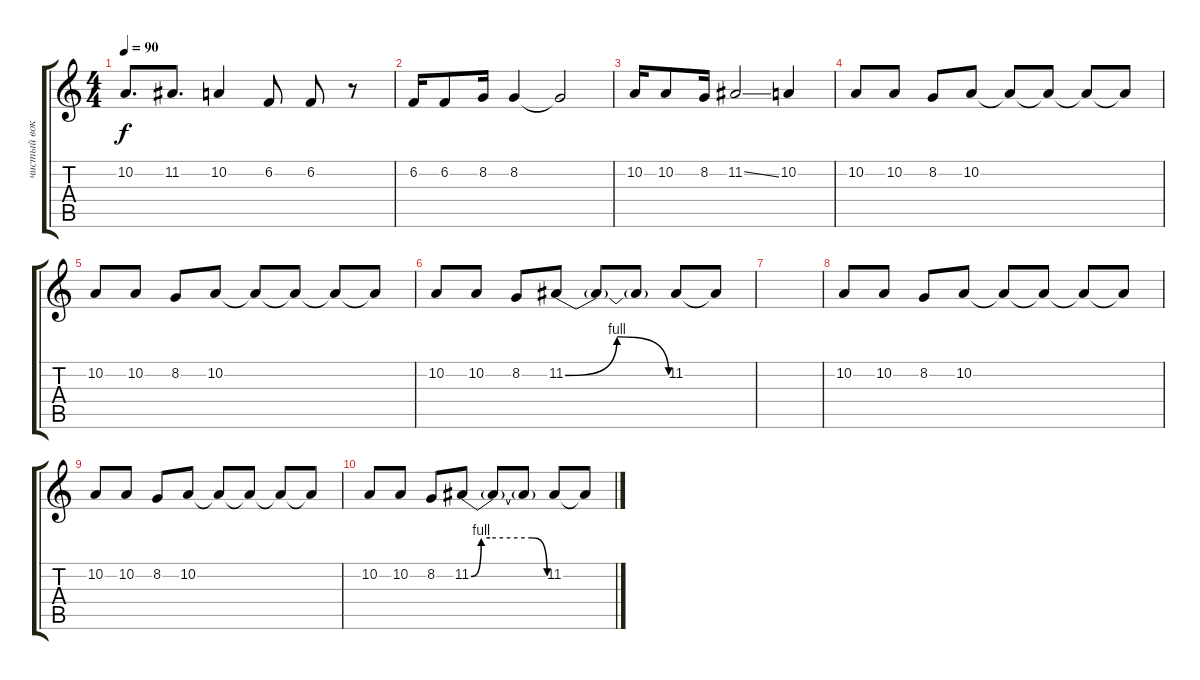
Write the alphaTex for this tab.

\track ("чистый вокал типа)" "чистый вок") {instrument lead2sawtooth}
\staff {score tabs}
\tuning (E4 B3 G3 D3 A2 D2) {hide}
\ts (4 4)
\tempo 90
\clef g2
\ks c
10.2.8{d dy f} 11.2.8{d} 10.2.4 6.2.8 6.2.8 r.8 |
6.2.16 6.2.8 8.2.16 8.2.4 8.2{t}.2 |
10.2.16 10.2.8 8.2.16 11.2{ss}.2 10.2.4 |
10.2.8 10.2.8 8.2.8 10.2.8 10.2{t}.8 10.2{t}.8 10.2{t}.8 10.2{t}.8 |
10.2.8 10.2.8 8.2.8 10.2.8 10.2{t}.8 10.2{t}.8 10.2{t}.8 10.2{t}.8 |
10.2.8 10.2.8 8.2.8 11.2{be (bendrelease 0 0 15 4 48 4 60 0)}.8 11.2{t}.8 11.2{t}.8 11.2.8 11.2{t}.8 |
|
10.2.8 10.2.8 8.2.8 10.2.8 10.2{t}.8 10.2{t}.8 10.2{t}.8 10.2{t}.8 |
10.2.8 10.2.8 8.2.8 10.2.8 10.2{t}.8 10.2{t}.8 10.2{t}.8 10.2{t}.8 |
10.2.8 10.2.8 8.2.8 11.2{be (custom 0 0 8 4 15 4 48 4 60 0)}.8 11.2{t}.8 11.2{t}.8 11.2.8 11.2{t}.8
